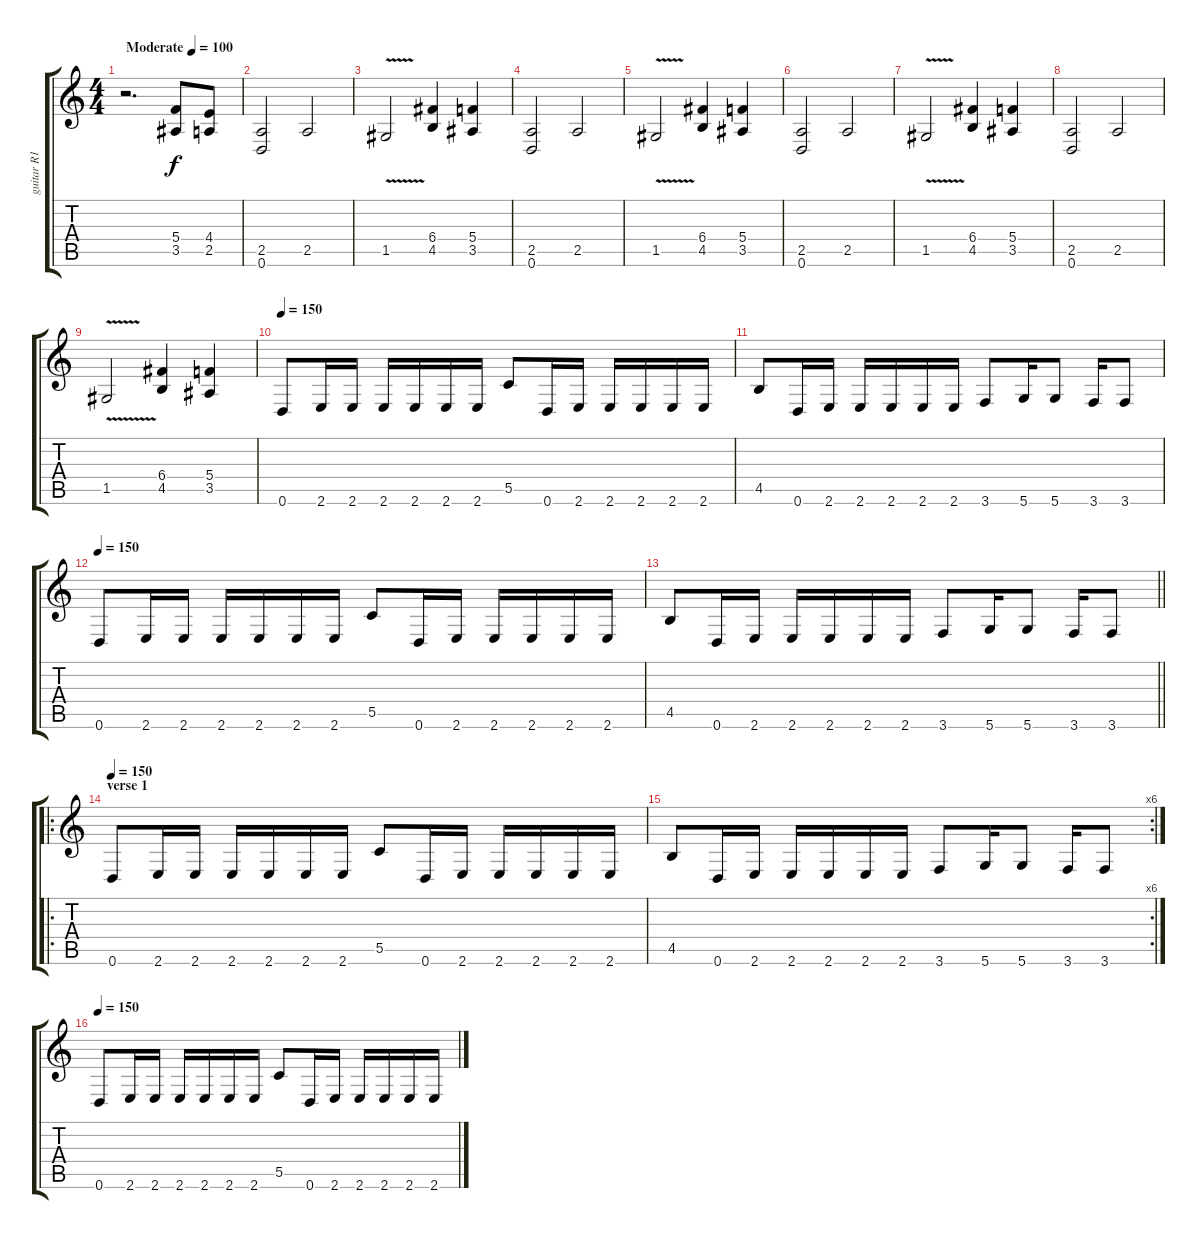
\track ("guitar R1" "guitar R1") {instrument distortionguitar}
\staff {score tabs}
\tuning (D4 A3 F3 C3 G2 D2) {hide}
\ts (4 4)
\tempo (100 "Moderate")
\clef g2
\ks c
r.2{d dy f instrument distortionguitar} (5.4 3.5).8 (4.4 2.5).8 |
(2.5 0.6).2 2.5.2 |
1.5{v}.2 (6.4 4.5).4 (5.4 3.5).4 |
(2.5 0.6).2 2.5.2 |
1.5{v}.2 (6.4 4.5).4 (5.4 3.5).4 |
(2.5 0.6).2 2.5.2 |
1.5{v}.2 (6.4 4.5).4 (5.4 3.5).4 |
(2.5 0.6).2 2.5.2 |
1.5{v}.2 (6.4 4.5).4 (5.4 3.5).4 |
\tempo 150
0.6.8 2.6.16 2.6.16 2.6.16 2.6.16 2.6.16 2.6.16 5.5.8 0.6.16 2.6.16 2.6.16 2.6.16 2.6.16 2.6.16 |
4.5.8 0.6.16 2.6.16 2.6.16 2.6.16 2.6.16 2.6.16 3.6.8 5.6.16 5.6.8 3.6.16 3.6.8 |
\tempo 150
0.6.8 2.6.16 2.6.16 2.6.16 2.6.16 2.6.16 2.6.16 5.5.8 0.6.16 2.6.16 2.6.16 2.6.16 2.6.16 2.6.16 |
\barLineRight lightlight
4.5.8 0.6.16 2.6.16 2.6.16 2.6.16 2.6.16 2.6.16 3.6.8 5.6.16 5.6.8 3.6.16 3.6.8 |
\ro
\section ("" "verse 1")
\tempo 150
0.6.8 2.6.16 2.6.16 2.6.16 2.6.16 2.6.16 2.6.16 5.5.8 0.6.16 2.6.16 2.6.16 2.6.16 2.6.16 2.6.16 |
\rc 6
4.5.8 0.6.16 2.6.16 2.6.16 2.6.16 2.6.16 2.6.16 3.6.8 5.6.16 5.6.8 3.6.16 3.6.8 |
\tempo 150
0.6.8 2.6.16 2.6.16 2.6.16 2.6.16 2.6.16 2.6.16 5.5.8 0.6.16 2.6.16 2.6.16 2.6.16 2.6.16 2.6.16
